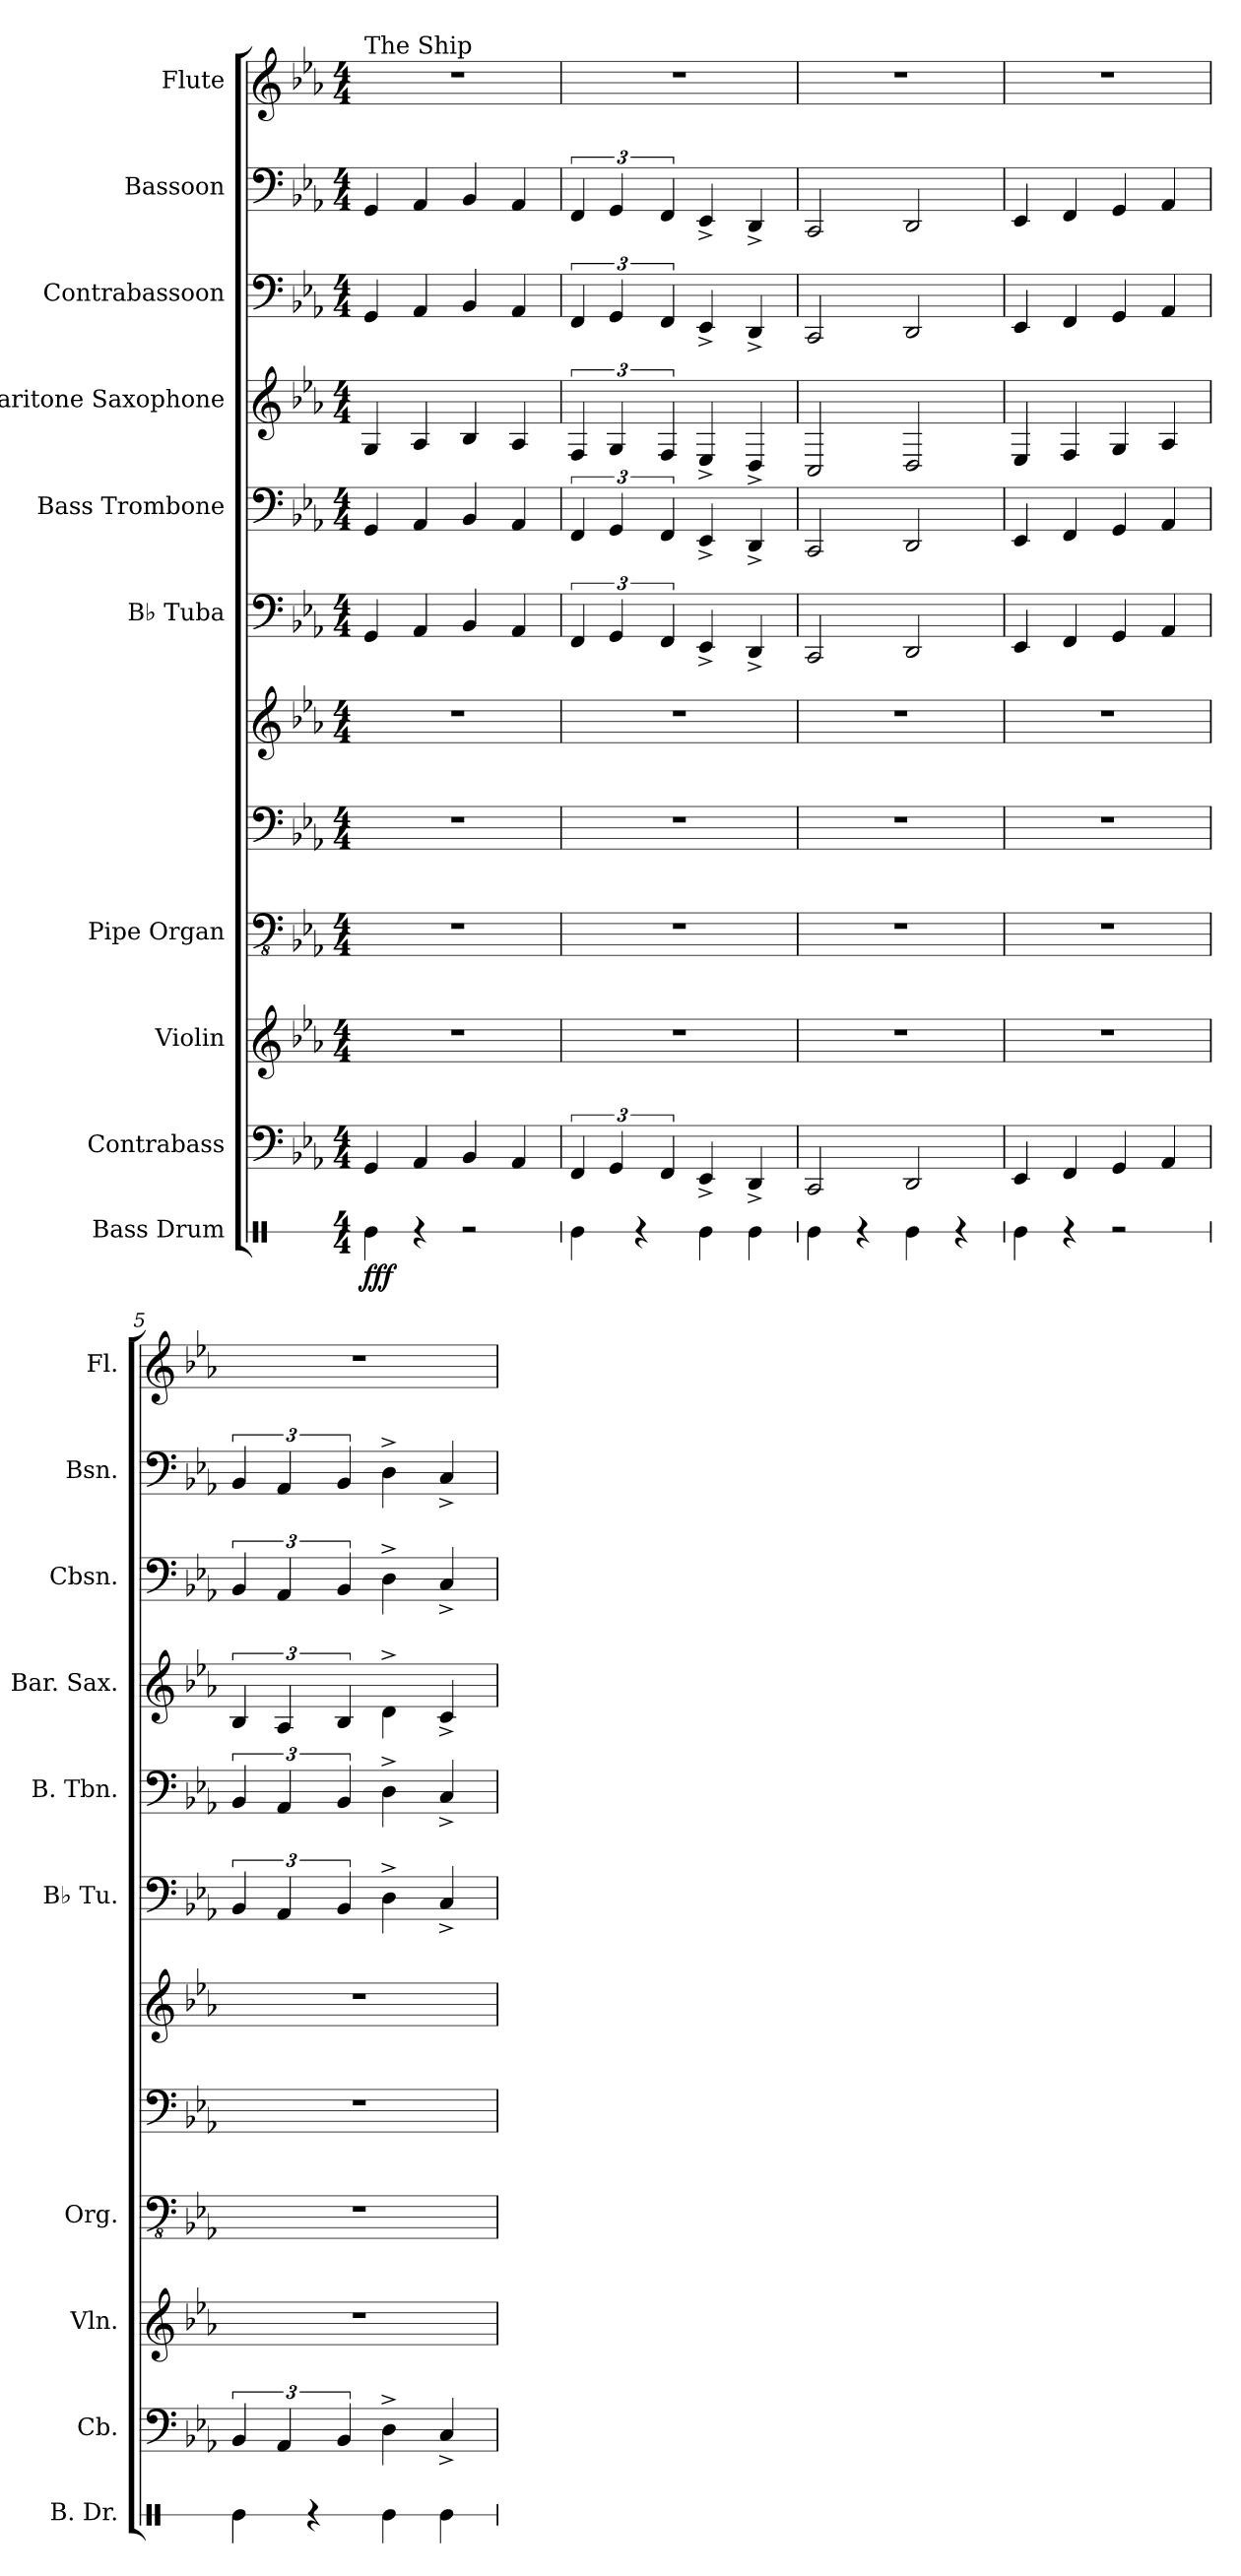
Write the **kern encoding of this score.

**kern	**dynam	**kern	**kern	**kern	**kern	**kern	**kern	**kern	**kern	**kern	**kern	**kern
*part10	*part10	*part9	*part8	*part7	*part7	*part7	*part6	*part5	*part4	*part3	*part2	*part1
*staff12	*staff12	*staff11	*staff10	*staff9	*staff8	*staff7	*staff6	*staff5	*staff4	*staff3	*staff2	*staff1
*I"Bass Drum	*	*I"Contrabass	*I"Violin	*I"Pipe Organ	*	*	*I"B♭ Tuba	*I"Bass Trombone	*I"Baritone Saxophone	*I"Contrabassoon	*I"Bassoon	*I"Flute
*I'B. Dr.	*	*I'Cb.	*I'Vln.	*I'Org.	*	*	*I'B♭ Tu.	*I'B. Tbn.	*I'Bar. Sax.	*I'Cbsn.	*I'Bsn.	*I'Fl.
*stria1	*	*	*	*	*	*	*	*	*	*	*	*
*clefX	*	*clefF4	*clefG2	*clefFv4	*clefF4	*clefG2	*clefF4	*clefF4	*clefG2	*clefF4	*clefF4	*clefG2
*	*	*ITrd7c12	*	*	*	*	*	*	*ITrd12c21	*ITrd7c12	*	*
*k[]	*	*k[b-e-a-]	*k[b-e-a-]	*k[b-e-a-]	*k[b-e-a-]	*k[b-e-a-]	*k[b-e-a-]	*k[b-e-a-]	*k[b-e-a-]	*k[b-e-a-]	*k[b-e-a-]	*k[b-e-a-]
*M4/4	*	*M4/4	*M4/4	*M4/4	*M4/4	*M4/4	*M4/4	*M4/4	*M4/4	*M4/4	*M4/4	*M4/4
=1	=1	=1	=1	=1	=1	=1	=1	=1	=1	=1	=1	=1
!	!	!	!	!	!	!	!	!	!	!	!	!LO:TX:a:t=The Ship
!	!LO:DY:b	!	!	!	!	!	!	!	!	!	!	!
4Re\	fff	4GGG/	1r	1r	1r	1r	4GG/	4GG/	4GG/	4GGG/	4GG/	1r
4r	.	4AAA-/	.	.	.	.	4AA-/	4AA-/	4AA-/	4AAA-/	4AA-/	.
2r	.	4BBB-/	.	.	.	.	4BB-/	4BB-/	4BB-/	4BBB-/	4BB-/	.
.	.	4AAA-/	.	.	.	.	4AA-/	4AA-/	4AA-/	4AAA-/	4AA-/	.
=2	=2	=2	=2	=2	=2	=2	=2	=2	=2	=2	=2	=2
4Re\	.	6FFF/	1r	1r	1r	1r	6FF/	6FF/	6FF/	6FFF/	6FF/	1r
.	.	6GGG/	.	.	.	.	6GG/	6GG/	6GG/	6GGG/	6GG/	.
4r	.	.	.	.	.	.	.	.	.	.	.	.
.	.	6FFF/	.	.	.	.	6FF/	6FF/	6FF/	6FFF/	6FF/	.
4Re\	.	4EEE-^/	.	.	.	.	4EE-^/	4EE-^/	4EE-^/	4EEE-^/	4EE-^/	.
4Re\	.	4DDD^/	.	.	.	.	4DD^/	4DD^/	4DD^/	4DDD^/	4DD^/	.
=3	=3	=3	=3	=3	=3	=3	=3	=3	=3	=3	=3	=3
4Re\	.	2CCC/	1r	1r	1r	1r	2CC/	2CC/	2CC/	2CCC/	2CC/	1r
4r	.	.	.	.	.	.	.	.	.	.	.	.
4Re\	.	2DDD/	.	.	.	.	2DD/	2DD/	2DD/	2DDD/	2DD/	.
4r	.	.	.	.	.	.	.	.	.	.	.	.
=4	=4	=4	=4	=4	=4	=4	=4	=4	=4	=4	=4	=4
4Re\	.	4EEE-/	1r	1r	1r	1r	4EE-/	4EE-/	4EE-/	4EEE-/	4EE-/	1r
4r	.	4FFF/	.	.	.	.	4FF/	4FF/	4FF/	4FFF/	4FF/	.
2r	.	4GGG/	.	.	.	.	4GG/	4GG/	4GG/	4GGG/	4GG/	.
.	.	4AAA-/	.	.	.	.	4AA-/	4AA-/	4AA-/	4AAA-/	4AA-/	.
=5	=5	=5	=5	=5	=5	=5	=5	=5	=5	=5	=5	=5
4Re\	.	6BBB-/	1r	1r	1r	1r	6BB-/	6BB-/	6BB-/	6BBB-/	6BB-/	1r
.	.	6AAA-/	.	.	.	.	6AA-/	6AA-/	6AA-/	6AAA-/	6AA-/	.
4r	.	.	.	.	.	.	.	.	.	.	.	.
.	.	6BBB-/	.	.	.	.	6BB-/	6BB-/	6BB-/	6BBB-/	6BB-/	.
4Re\	.	4DD^\	.	.	.	.	4D^\	4D^\	4D^\	4DD^\	4D^\	.
4Re\	.	4CC^/	.	.	.	.	4C^/	4C^/	4C^/	4CC^/	4C^/	.
=	=	=	=	=	=	=	=	=	=	=	=	=
*-	*-	*-	*-	*-	*-	*-	*-	*-	*-	*-	*-	*-
